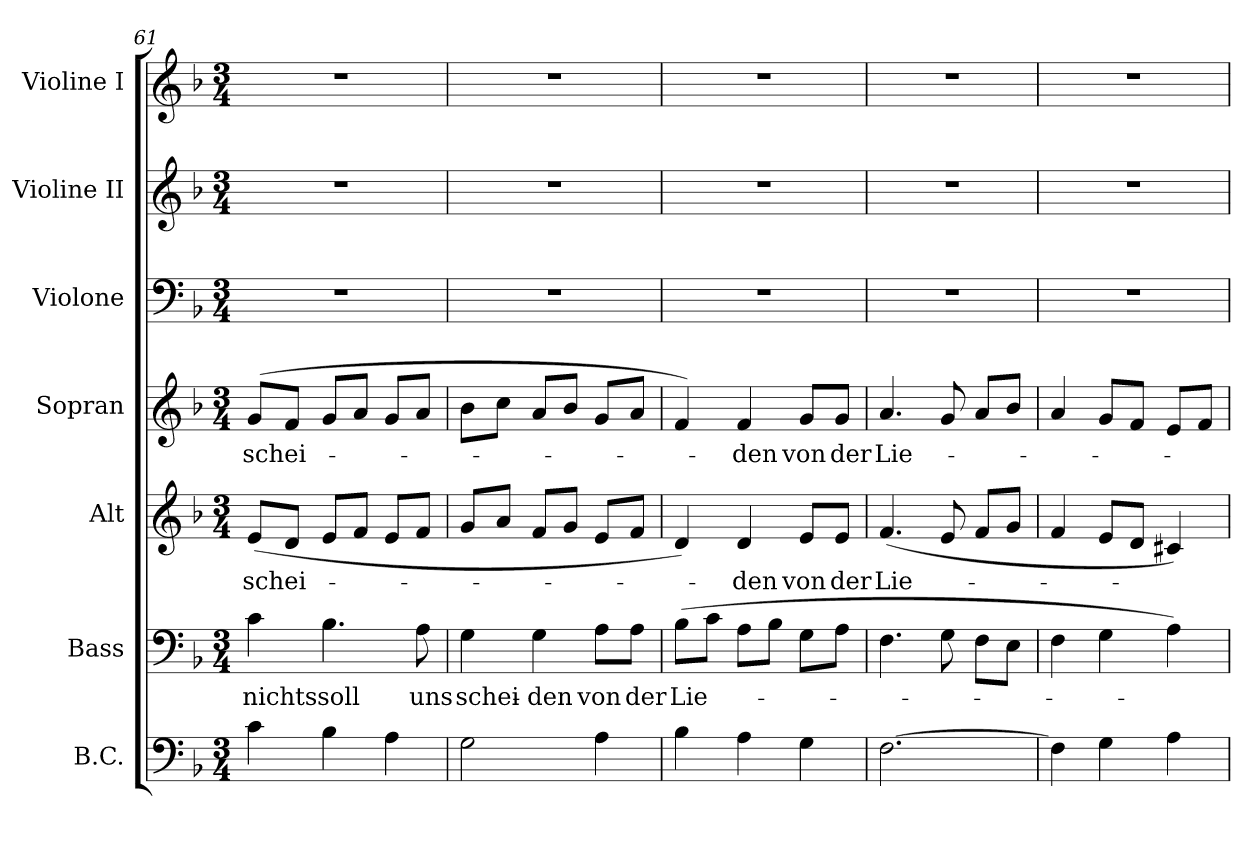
**kern	**kern	**text	**kern	**text	**kern	**text	**kern	**kern	**kern
*part7	*part6	*part6	*part5	*part5	*part4	*part4	*part3	*part2	*part1
*staff7	*staff6	*staff6	*staff5	*staff5	*staff4	*staff4	*staff3	*staff2	*staff1
*I"B.C.	*I"Bass	*	*I"Alt	*	*I"Sopran	*	*I"Violone	*I"Violine II	*I"Violine I
*	*I'B.	*	*I'A.	*	*I'S.	*	*	*I'Vln. II	*I'Vln. I
*clefF4	*clefF4	*	*clefG2	*	*clefG2	*	*clefF4	*clefG2	*clefG2
*k[b-]	*k[b-]	*	*k[b-]	*	*k[b-]	*	*k[b-]	*k[b-]	*k[b-]
*F:	*F:	*	*F:	*	*F:	*	*F:	*F:	*F:
*M3/4	*M3/4	*	*M3/4	*	*M3/4	*	*M3/4	*M3/4	*M3/4
=61	=61	=61	=61	=61	=61	=61	=61	=61	=61
!	!	!LO:LY:b:color=#000000	!	!	!	!	!	!	!
!	!	!	!	!LO:LY:b:color=#000000	!	!	!	!	!
!	!	!	!	!	!	!LO:LY:b:color=#000000	!LO:N:vis=1	!LO:N:vis=1	!LO:N:vis=1
4ci\	4ci\	nichts	(8ei/L	schei-	(8gi/L	schei-	2.r	2.r	2.r
.	.	.	8di/J	.	8fi/J	.	.	.	.
!	!	!LO:LY:b:color=#000000	!	!	!	!	!	!	!
4B-i\	4.B-i\	soll	8ei/L	.	8gi/L	.	.	.	.
.	.	.	8fi/J	.	8ai/J	.	.	.	.
4Ai\	.	.	8ei/L	.	8gi/L	.	.	.	.
!	!	!LO:LY:b:color=#000000	!	!	!	!	!	!	!
.	8Ai\	uns	8fi/J	.	8ai/J	.	.	.	.
!!LO:LB:g=z
=62	=62	=62	=62	=62	=62	=62	=62	=62	=62
!	!	!LO:LY:b:color=#000000	!	!	!	!	!LO:N:vis=1	!LO:N:vis=1	!LO:N:vis=1
2Gi\	4Gi\	schei-	8gi/L	.	8b-i\L	.	2.r	2.r	2.r
.	.	.	8ai/J	.	8cci\J	.	.	.	.
!	!	!LO:LY:b:color=#000000	!	!	!	!	!	!	!
.	4Gi\	-den	8fi/L	.	8ai/L	.	.	.	.
.	.	.	8gi/J	.	8b-i/J	.	.	.	.
!	!	!LO:LY:b:color=#000000	!	!	!	!	!	!	!
4Ai\	8Ai\L	von	8ei/L	.	8gi/L	.	.	.	.
!	!	!LO:LY:b:color=#000000	!	!	!	!	!	!	!
.	8Ai\J	der	8fi/J	.	8ai/J	.	.	.	.
=63	=63	=63	=63	=63	=63	=63	=63	=63	=63
!	!	!LO:LY:b:color=#000000	!	!	!	!	!LO:N:vis=1	!LO:N:vis=1	!LO:N:vis=1
4B-i\	(8B-i\L	Lie-	4di/)	.	4fi/)	.	2.r	2.r	2.r
.	8ci\J	.	.	.	.	.	.	.	.
!	!	!	!	!LO:LY:b:color=#000000	!	!	!	!	!
!	!	!	!	!	!	!LO:LY:b:color=#000000	!	!	!
4Ai\	8Ai\L	.	4di/	-den	4fi/	-den	.	.	.
.	8B-i\J	.	.	.	.	.	.	.	.
!	!	!	!	!LO:LY:b:color=#000000	!	!	!	!	!
!	!	!	!	!	!	!LO:LY:b:color=#000000	!	!	!
4Gi\	8Gi\L	.	8ei/L	von	8gi/L	von	.	.	.
!	!	!	!	!LO:LY:b:color=#000000	!	!	!	!	!
!	!	!	!	!	!	!LO:LY:b:color=#000000	!	!	!
.	8Ai\J	.	8ei/J	der	8gi/J	der	.	.	.
=64	=64	=64	=64	=64	=64	=64	=64	=64	=64
!	!	!	!	!LO:LY:b:color=#000000	!	!	!	!	!
!	!	!	!	!	!	!LO:LY:b:color=#000000	!LO:N:vis=1	!LO:N:vis=1	!LO:N:vis=1
[2.Fi\	4.Fi\	.	(4.fi/	Lie-	4.ai/	Lie-	2.r	2.r	2.r
.	8Gi\	.	8ei/	.	8gi/	.	.	.	.
.	8Fi\L	.	8fi/L	.	8ai/L	.	.	.	.
.	8Ei\J	.	8gi/J	.	8b-i/J	.	.	.	.
=65	=65	=65	=65	=65	=65	=65	=65	=65	=65
!	!	!	!	!	!	!	!LO:N:vis=1	!LO:N:vis=1	!LO:N:vis=1
4Fi\]	4Fi\	.	4fi/	.	4ai/	.	2.r	2.r	2.r
4Gi\	4Gi\	.	8ei/L	.	8gi/L	.	.	.	.
.	.	.	8di/J	.	8fi/J	.	.	.	.
4Ai\	4Ai\)	.	4c#Xi/)	.	8ei/L	.	.	.	.
.	.	.	.	.	8fi/J	.	.	.	.
=	=	=	=	=	=	=	=	=	=
*-	*-	*-	*-	*-	*-	*-	*-	*-	*-
